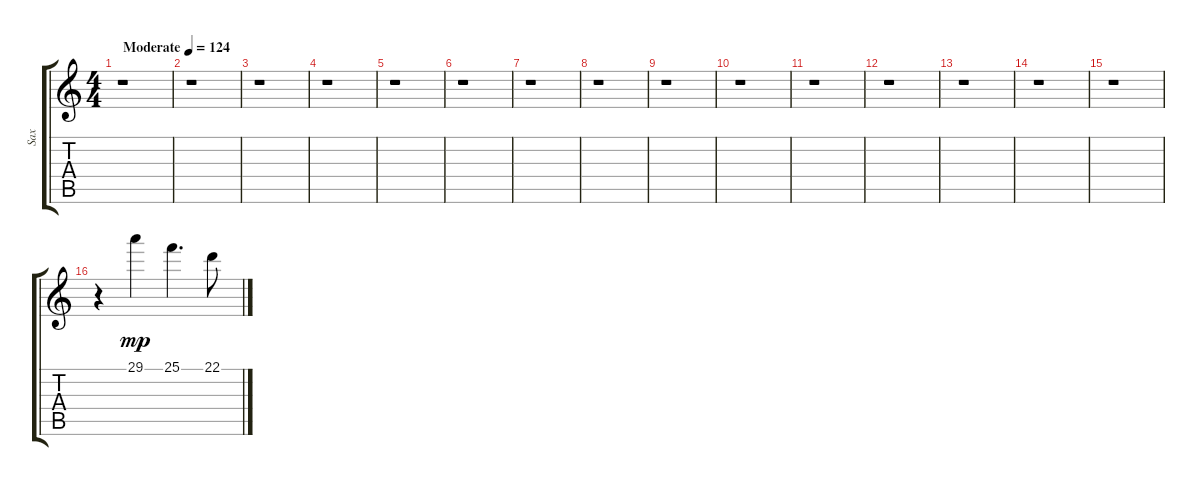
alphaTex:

\track ("Sax" "Sax") {instrument sopranosax}
\staff {score tabs}
\tuning (E4 B3 G3 D3 A2 E2) {hide}
\ts (4 4)
\tempo (124 "Moderate")
\clef g2
\ks c
r.1{dy mp instrument sopranosax} |
r.1 |
r.1 |
r.1 |
r.1 |
r.1 |
r.1 |
r.1 |
r.1 |
r.1 |
r.1 |
r.1 |
r.1 |
r.1 |
r.1 |
r.4 29.1.4 25.1.4{d} 22.1.8
